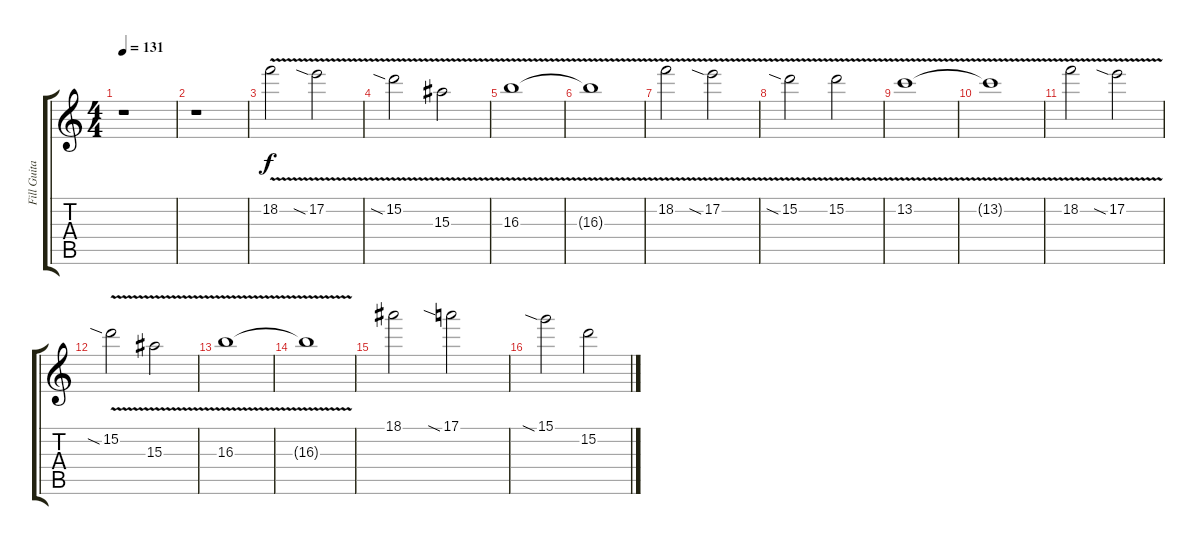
\track ("Fill Guitar" "Fill Guita") {instrument distortionguitar}
\staff {score tabs}
\tuning (E4 B3 G3 D3 A2 E2) {hide}
\ts (4 4)
\tempo 131
\clef g2
\ks c
r.1{dy f} |
r.1 |
18.2{v}.2 17.2{v sia}.2 |
15.2{v sia}.2 15.3{v}.2 |
16.3{v}.1 |
16.3{t}.1 |
18.2{v}.2 17.2{v sia}.2 |
15.2{v sia}.2 15.2{v}.2 |
13.2{v}.1 |
13.2{t}.1 |
18.2{v}.2 17.2{v sia}.2 |
15.2{v sia}.2 15.3{v}.2 |
16.3{v}.1 |
16.3{t}.1 |
18.1.2 17.1{sia}.2 |
15.1{sia}.2 15.2.2
